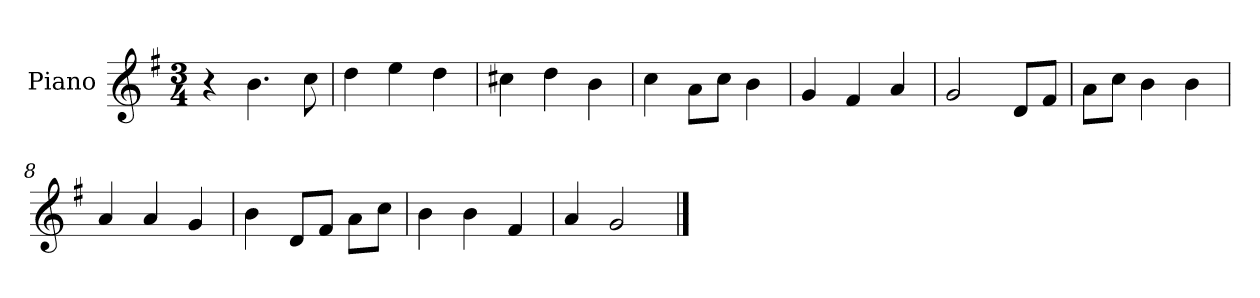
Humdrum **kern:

**kern
*part1
*staff1
*I"Piano
*I'P-no
*clefG2
*k[f#]
*M3/4
*MM180
=1
4r
4.b\
8cc\
=2
4dd\
4ee\
4dd\
=3
4cc#X\
4dd\
4b\
=4
4cc\
8a\L
8cc\J
4b\
=5
4g/
4f#/
4a/
=6
2g/
8d/L
8f#/J
=7
8a\L
8cc\J
4b\
4b\
=8
4a/
4a/
4g/
=9
4b\
8d/L
8f#/J
8a\L
8cc\J
!!LO:LB:g=z
=10
4b\
4b\
4f#/
=11
4a/
2g/
==
*-
